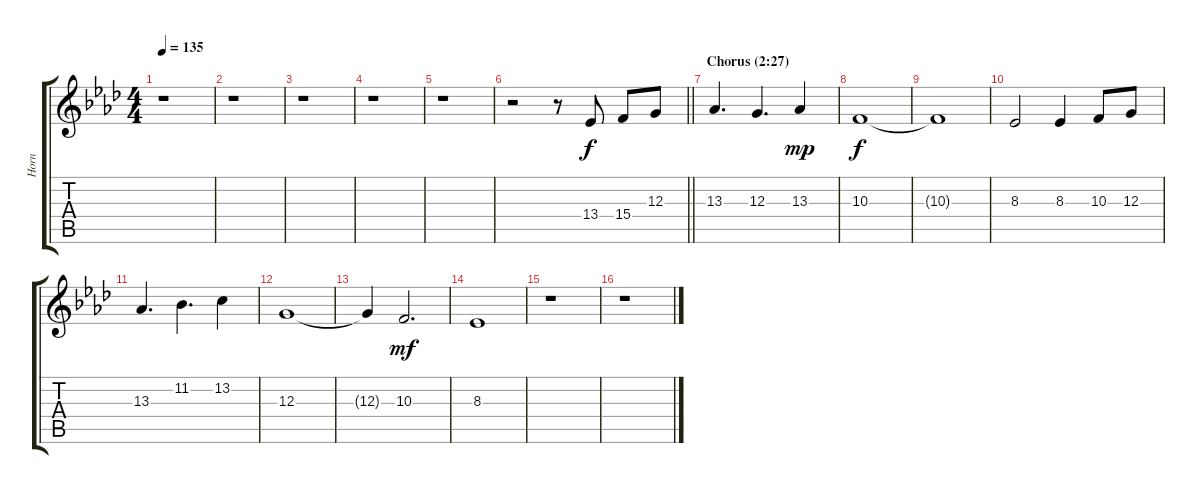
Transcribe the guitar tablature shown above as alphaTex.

\track ("Horn" "Horn") {instrument frenchhorn}
\staff {score tabs}
\tuning (E4 B3 G3 D3 A2 E2) {hide}
\ts (4 4)
\tempo 135
\clef g2
\ks fminor
r.1{dy fff} |
r.1 |
r.1 |
r.1 |
r.1 |
\barLineRight lightlight
r.2 r.8 13.4.8{dy f} 15.4.8 12.3.8 |
\section ("" "Chorus (2:27)")
13.3.4{d} 12.3.4{d} 13.3.4{dy mp} |
10.3.1{dy f} |
10.3{t}.1{volume 5} |
8.3.2{volume 11} 8.3.4 10.3.8 12.3.8 |
13.3.4{d} 11.2.4{d} 13.2.4 |
12.3.1{volume 8} |
12.3{t}.4 10.3.2{d dy mf} |
8.3.1 |
r.1 |
r.1
